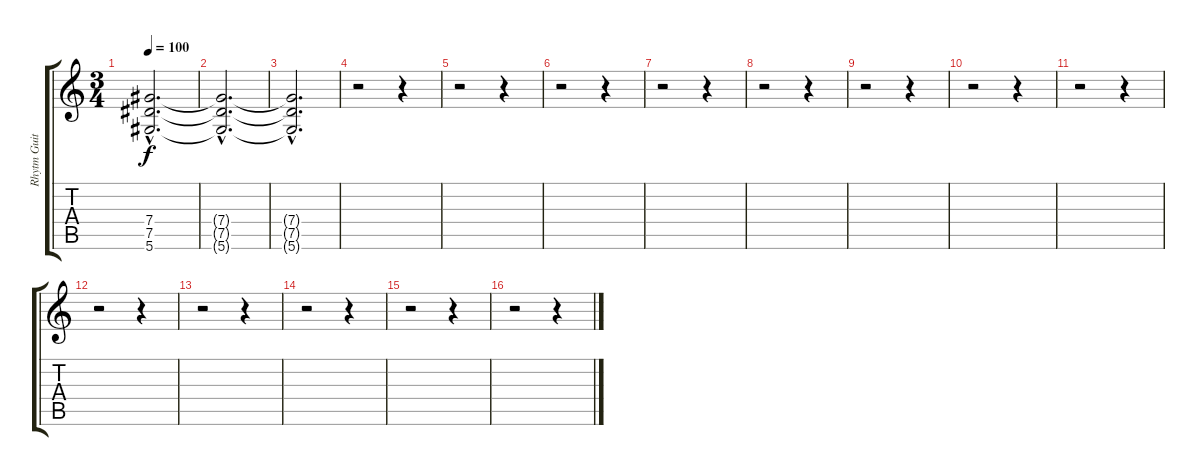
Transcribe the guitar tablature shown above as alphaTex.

\track ("Rhytm Guitar" "Rhytm Guit") {instrument distortionguitar}
\staff {score tabs}
\tuning (Eb4 Bb3 Gb3 Db3 Ab2 Eb2) {hide}
\ts (3 4)
\tempo 100
\clef g2
\ks c
(7.4{hac t} 7.5{hac t} 5.6{hac t}).2{d dy f} |
(7.4{hac t} 7.5{hac t} 5.6{hac t}).2{d volume 0} |
(7.4{hac t} 7.5{hac t} 5.6{hac t}).2{d} |
r.2 r.4 |
r.2 r.4 |
r.2 r.4 |
r.2 r.4 |
r.2 r.4 |
r.2 r.4 |
r.2 r.4 |
r.2 r.4 |
r.2 r.4 |
r.2 r.4 |
r.2 r.4 |
r.2 r.4 |
r.2 r.4
